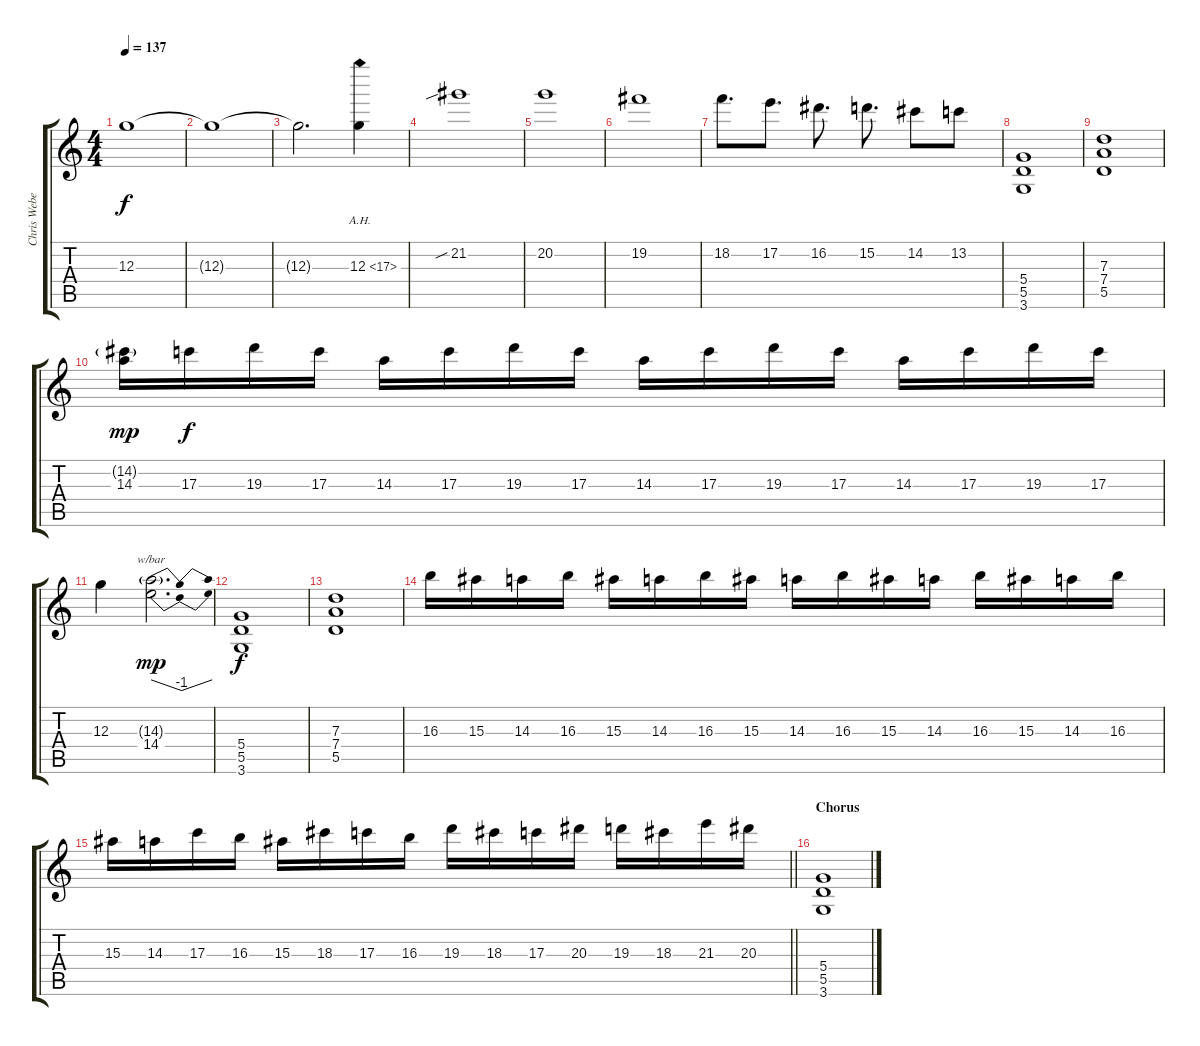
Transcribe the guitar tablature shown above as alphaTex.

\track ("Chris Weber" "Chris Webe") {instrument overdrivenguitar}
\staff {score tabs}
\tuning (E4 B3 G3 D3 A2 E2) {hide}
\ts (4 4)
\tempo 137
\clef g2
\ks c
12.3.1{dy f} |
12.3{t}.1 |
12.3{t}.2{d} 12.3{ah 5}.4 |
21.2{sib}.1 |
20.2.1 |
19.2.1 |
18.2.8{d} 17.2.8{d} 16.2.8{d} 15.2.8{d} 14.2.8 13.2.8 |
(5.4 5.5 3.6).1 |
(7.3 7.4 5.5).1 |
(14.2{g} 14.3).16{dy mp} 17.3.16{dy f} 19.3.16 17.3.16 14.3.16 17.3.16 19.3.16 17.3.16 14.3.16 17.3.16 19.3.16 17.3.16 14.3.16 17.3.16 19.3.16 17.3.16 |
12.3.4 (14.3{g} 14.4).2{d tbe (dip default 0 0 30 -4 60 0) dy mp} |
(5.4 5.5 3.6).1{dy f} |
(7.3 7.4 5.5).1 |
16.3.16 15.3.16 14.3.16 16.3.16 15.3.16 14.3.16 16.3.16 15.3.16 14.3.16 16.3.16 15.3.16 14.3.16 16.3.16 15.3.16 14.3.16 16.3.16 |
\barLineRight lightlight
15.3.16 14.3.16 17.3.16 16.3.16 15.3.16 18.3.16 17.3.16 16.3.16 19.3.16 18.3.16 17.3.16 20.3.16 19.3.16 18.3.16 21.3.16 20.3.16 |
\section ("" "Chorus")
(5.4 5.5 3.6).1
